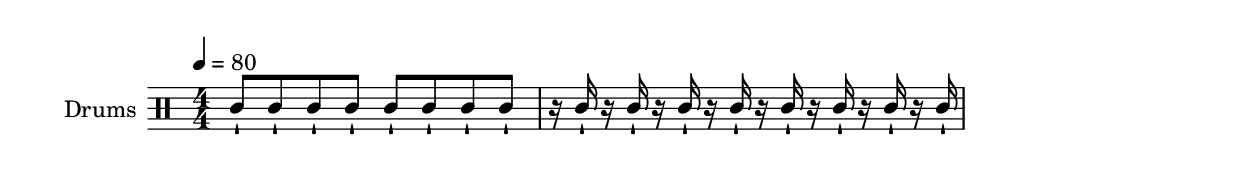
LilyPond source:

\include "common/header.ly"

myMusic = {
    \accP8 \repeat unfold 7 { \reg8 }
    r16 \accS16 \repeat unfold 7 { r16 \reg16 }
}

\include "common/footer.ly"
